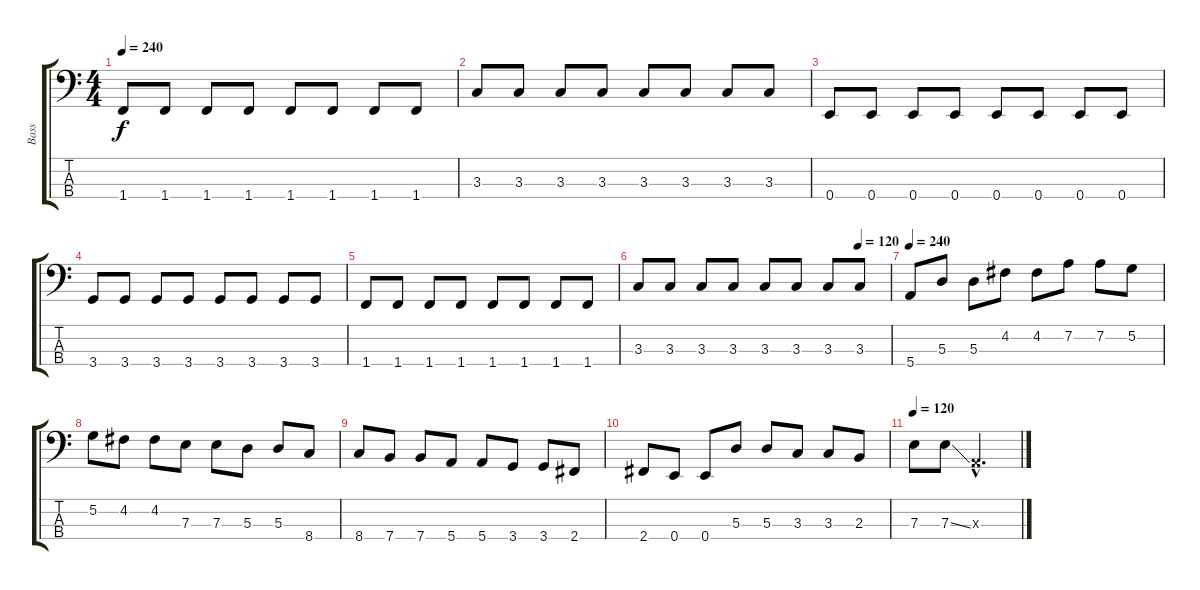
\track ("Bass" "Bass") {instrument electricbassfinger}
\staff {score tabs}
\tuning (G2 D2 A1 E1) {hide}
\ts (4 4)
\tempo 240
\clef f4
\ks c
1.4.8{dy f} 1.4.8 1.4.8 1.4.8 1.4.8 1.4.8 1.4.8 1.4.8 |
3.3.8 3.3.8 3.3.8 3.3.8 3.3.8 3.3.8 3.3.8 3.3.8 |
0.4.8 0.4.8 0.4.8 0.4.8 0.4.8 0.4.8 0.4.8 0.4.8 |
3.4.8 3.4.8 3.4.8 3.4.8 3.4.8 3.4.8 3.4.8 3.4.8 |
1.4.8 1.4.8 1.4.8 1.4.8 1.4.8 1.4.8 1.4.8 1.4.8 |
\tempo (120 0.875)
3.3.8 3.3.8 3.3.8 3.3.8 3.3.8 3.3.8 3.3.8 3.3.8 |
\tempo 240
5.4.8 5.3.8 5.3.8 4.2.8 4.2.8 7.2.8 7.2.8 5.2.8 |
5.2.8 4.2.8 4.2.8 7.3.8 7.3.8 5.3.8 5.3.8 8.4.8 |
8.4.8 7.4.8 7.4.8 5.4.8 5.4.8 3.4.8 3.4.8 2.4.8 |
2.4.8 0.4.8 0.4.8 5.3.8 5.3.8 3.3.8 3.3.8 2.3.8 |
\tempo 120
7.3.8 7.3{ss}.8 0.3{hac x}.2{d}
